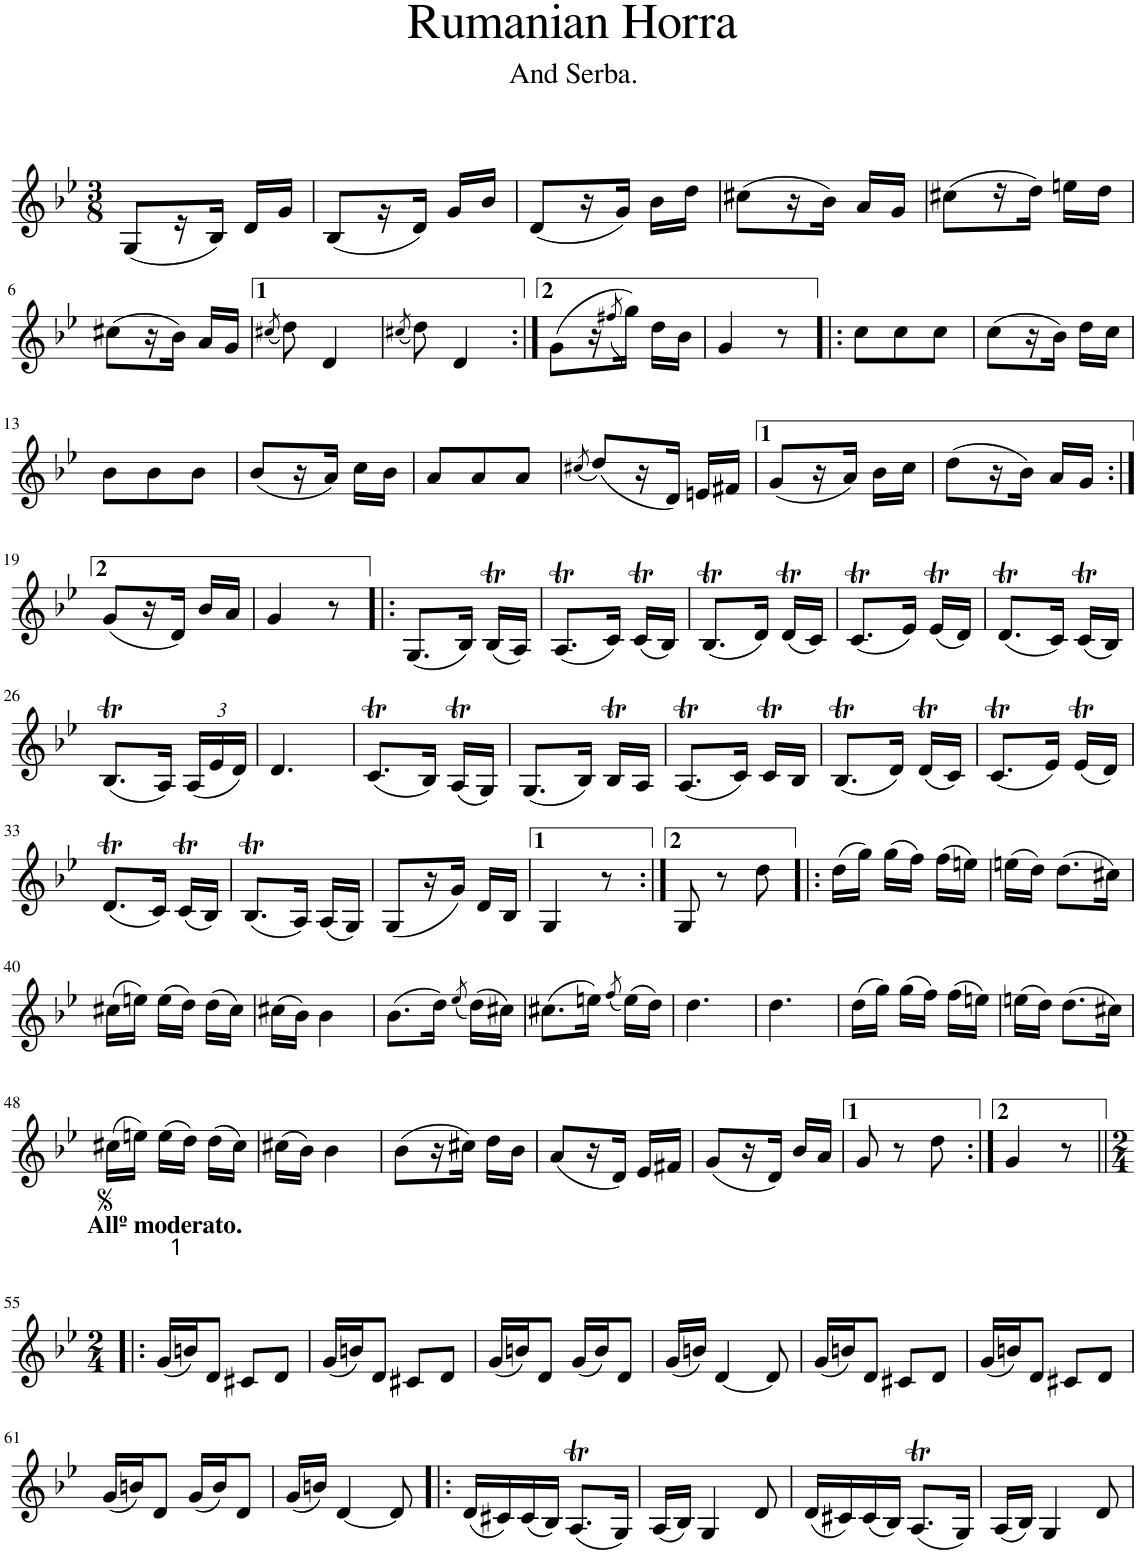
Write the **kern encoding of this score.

**kern
*part1
*staff1
*I"Piano
*I'Pno
*clefG2
*k[b-e-]
*g:
*M3/8
=1
(8G/L
16r
16B-/JJ)
16d/LL
16g/JJ
=2
(8B-/L
16r
16d/JJ)
16g/LL
16b-/JJ
=3
(8d/L
16r
16g/JJ)
16b-\LL
16dd\JJ
=4
(8cc#X\L
16r
16b-\JJ)
16a/LL
16g/JJ
=5
(8cc#X\L
16r
16dd\JJ)
16een\LL
16dd\JJ
!!LO:LB:g=z
=6
(8cc#X\L
16r
16b-\JJ)
16a/LL
16g/JJ
=7
(8qcc#X/
8dd\)
4d/
=8
(8qcc#X/
8dd\)
4d/
=9:|!
(8g\L
16r
(8qff#X/
16gg\JJ))
16dd\LL
16b-\JJ
=10
4g/
8r
=11!|:
8cc\L
8cc\
8cc\J
=12
(8cc\L
16r
16b-\JJ)
16dd\LL
16cc\JJ
!!LO:LB:g=z
=13
8b-\L
8b-\
8b-\J
=14
(8b-/L
16r
16a/JJ)
16cc\LL
16b-\JJ
=15
8a/L
8a/
8a/J
=16
(8qcc#X/
(8dd/L)
16r
16d/JJ)
16en/LL
16f#X/JJ
=17
(8g/L
16r
16a/JJ)
16b-\LL
16cc\JJ
=18
(8dd\L
16r
16b-\JJ)
16a/LL
16g/JJ
!!LO:LB:g=z
=19:|!
(8g/L
16r
16d/JJ)
16b-/LL
16a/JJ
=20
4g/
8r
=21!|:
(8.G/L
16B-/Jk)
(16B-T/LL
16A/JJ)
=22
(8.At/L
16c/Jk)
(16cT/LL
16B-/JJ)
=23
(8.B-T/L
16d/Jk)
(16dt/LL
16c/JJ)
=24
(8.cT/L
16e-/Jk)
(16e-T/LL
16d/JJ)
=25
(8.dt/L
16c/Jk)
(16cT/LL
16B-/JJ)
!!LO:LB:g=z
=26
(8.B-T/L
16A/Jk)
*Xbrackettup
(24A/LL
24e-/
24d/JJ)
=27
4.d/
=28
(8.cT/L
16B-/Jk)
(16At/LL
16G/JJ)
=29
(8.G/L
16B-/Jk)
16B-T/LL
16A/JJ
=30
(8.At/L
16c/Jk)
16cT/LL
16B-/JJ
=31
(8.B-T/L
16d/Jk)
(16dt/LL
16c/JJ)
=32
(8.cT/L
16e-/Jk)
(16e-T/LL
16d/JJ)
!!LO:LB:g=z
=33
(8.dt/L
16c/Jk)
(16cT/LL
16B-/JJ)
=34
(8.B-T/L
16A/Jk)
(16A/LL
16G/JJ)
=35
(8G/L
16r
16g/JJ)
16d/LL
16B-/JJ
=36
4G/
8r
=37:|!
8G/
8r
8dd\
=38!|:
(16dd\LL
16gg\JJ)
(16gg\LL
16ff\JJ)
(16ff\LL
16een\JJ)
=39
(16een\LL
16dd\JJ)
(8.dd\L
16cc#X\Jk)
!!LO:LB:g=z
=40
(16cc#X\LL
16een\JJ)
(16ee\LL
16dd\JJ)
(16dd\LL
16cc#\JJ)
=41
(16cc#X\LL
16b-\JJ)
4b-\
=42
(8.b-\L
16dd\Jk)
(8qee-/
(16dd\LL)
16cc#X\JJ)
=43
(8.cc#X\L
16een\Jk)
(8qff/
(16ee\LL)
16dd\JJ)
=44
4.dd\
=45
4.dd\
=46
(16dd\LL
16gg\JJ)
(16gg\LL
16ff\JJ)
(16ff\LL
16een\JJ)
=47
(16een\LL
16dd\JJ)
(8.dd\L
16cc#X\Jk)
!!LO:LB:g=z
=48
(16cc#X\LL
16een\JJ)
(16ee\LL
16dd\JJ)
(16dd\LL
16cc#\JJ)
=49
(16cc#X\LL
16b-\JJ)
4b-\
=50
(8b-\L
16r
16cc#X\JJ)
16dd\LL
16b-\JJ
=51
(8a/L
16r
16d/JJ)
16e-/LL
16f#X/JJ
=52
(8g/L
16r
16d/JJ)
16b-/LL
16a/JJ
=53
8g/
8r
8dd\
=54:|!
4g/
8r
!!LO:LB:g=z
=55!|:
*M2/4
!LO:TX:a:B:t=Allº moderato.
(16g/LL
16bn/J)
8d/J
8c#X/L
8d/J
=56
(16g/LL
16bn/J)
8d/J
8c#X/L
8d/J
=57
(16g/LL
16bn/J)
8d/J
(16g/LL
16b/J)
8d/J
=58
(16g/LL
16bn/JJ)
[4d/
8d/]
=59
(16g/LL
16bn/J)
8d/J
8c#X/L
8d/J
=60
(16g/LL
16bn/J)
8d/J
8c#X/L
8d/J
!!LO:LB:g=z
=61
(16g/LL
16bn/J)
8d/J
(16g/LL
16b/J)
8d/J
=62
(16g/LL
16bn/JJ)
[4d/
8d/]
=63!|:
(16d/LL
16c#X/)
(16c#/
16B-/JJ)
(8.At/L
16G/Jk)
=64
(16A/LL
16B-/JJ)
4G/
8d/
=65
(16d/LL
16c#X/)
(16c#/
16B-/JJ)
(8.At/L
16G/Jk)
=66
(16A/LL
16B-/JJ)
4G/
8d/
=
*-
